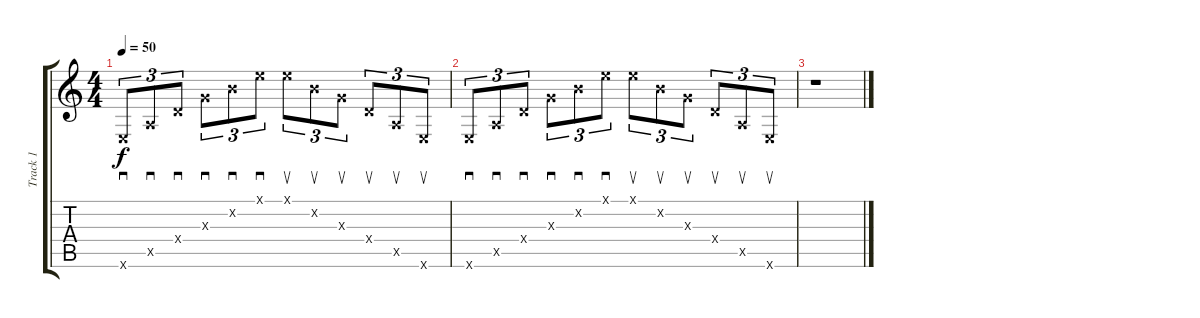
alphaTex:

\track ("Track 1" "Track 1") {instrument acousticguitarsteel}
\staff {score tabs}
\tuning (E4 B3 G3 D3 A2 E2) {hide}
\ts (4 4)
\tempo 50
\clef g2
\ks c
0.6{x}.8{sd tu (3 2) dy f instrument acousticguitarsteel} 0.5{x}.8{sd tu (3 2)} 0.4{x}.8{sd tu (3 2)} 0.3{x}.8{sd tu (3 2)} 0.2{x}.8{sd tu (3 2)} 0.1{x}.8{sd tu (3 2)} 0.1{x}.8{su tu (3 2)} 0.2{x}.8{su tu (3 2)} 0.3{x}.8{su tu (3 2)} 0.4{x}.8{su tu (3 2)} 0.5{x}.8{su tu (3 2)} 0.6{x}.8{su tu (3 2)} |
0.6{x}.8{sd tu (3 2)} 0.5{x}.8{sd tu (3 2)} 0.4{x}.8{sd tu (3 2)} 0.3{x}.8{sd tu (3 2)} 0.2{x}.8{sd tu (3 2)} 0.1{x}.8{sd tu (3 2)} 0.1{x}.8{su tu (3 2)} 0.2{x}.8{su tu (3 2)} 0.3{x}.8{su tu (3 2)} 0.4{x}.8{su tu (3 2)} 0.5{x}.8{su tu (3 2)} 0.6{x}.8{su tu (3 2)} |
r.1
